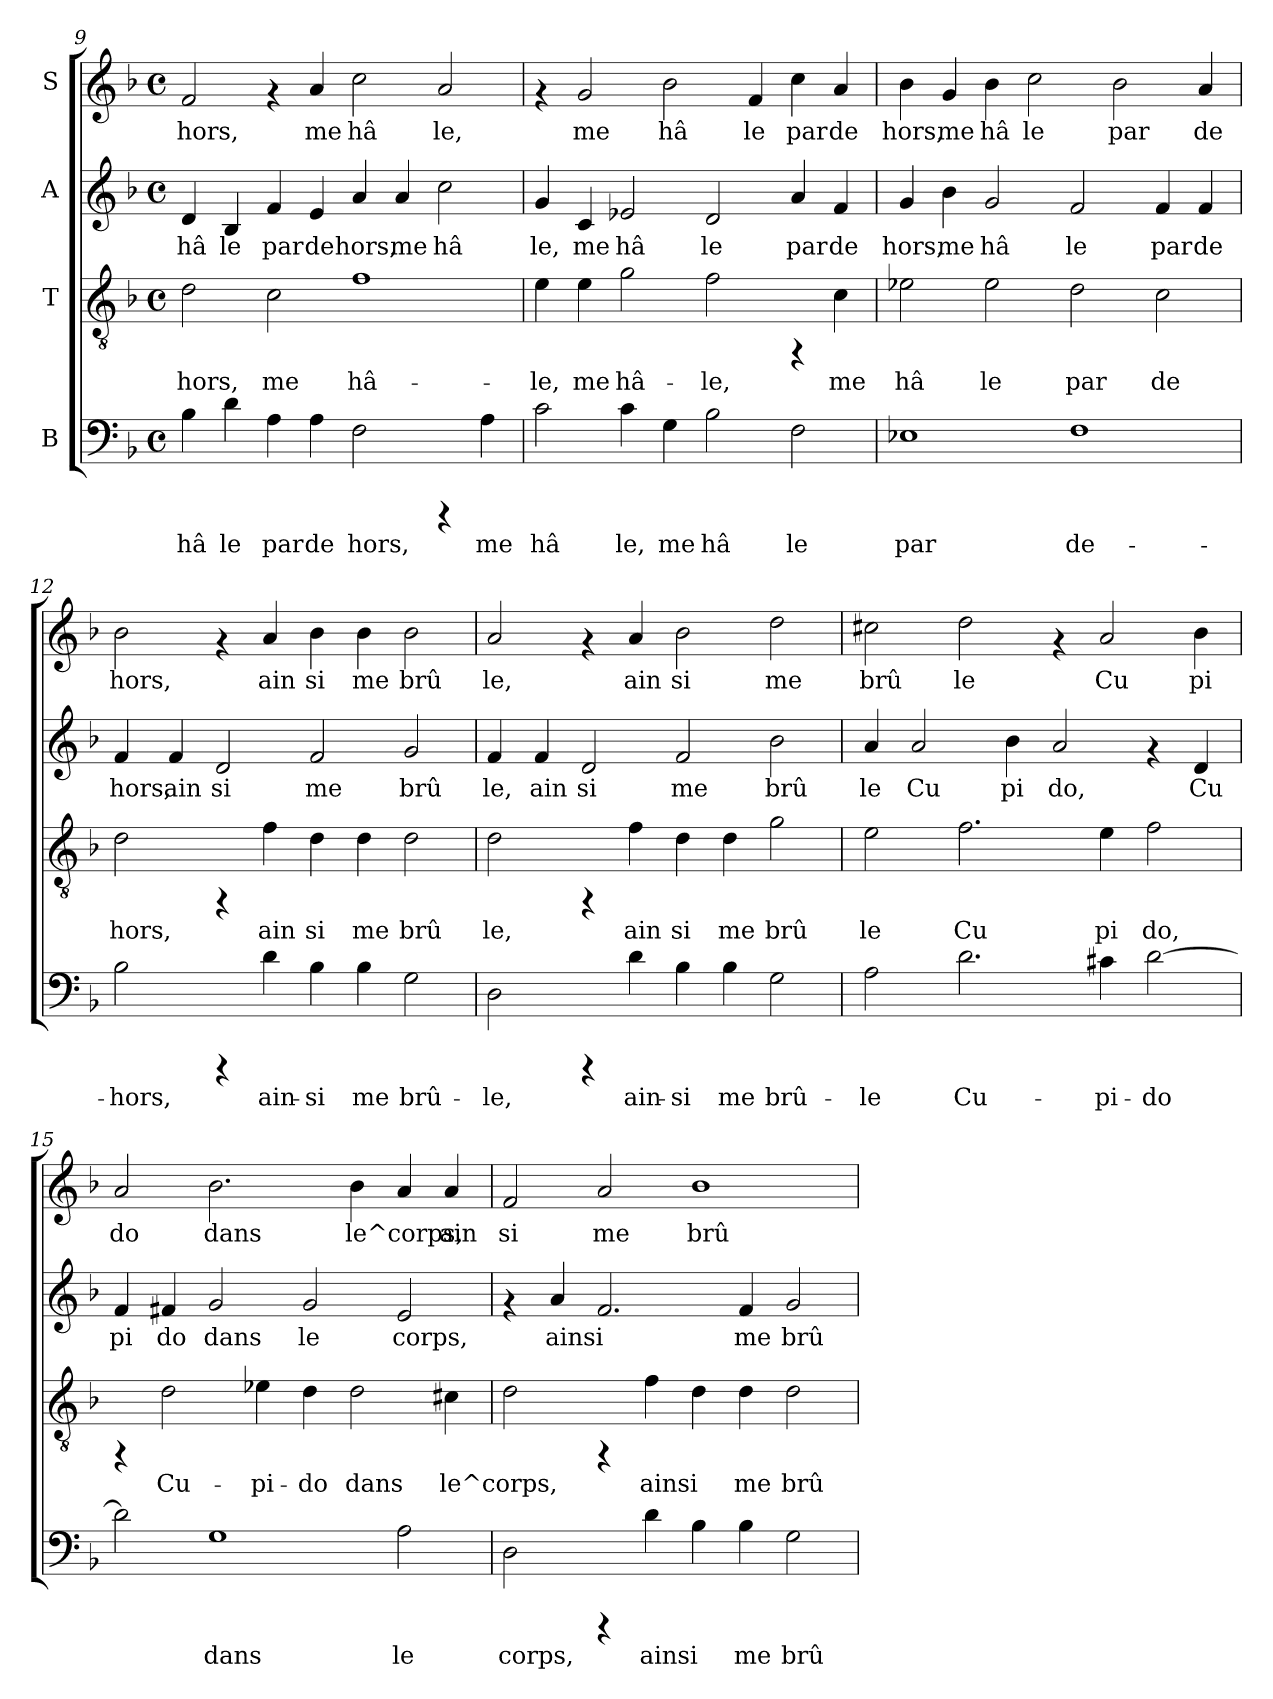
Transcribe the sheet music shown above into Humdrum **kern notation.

**kern	**text	**kern	**text	**kern	**text	**kern	**text
*part4	*part4	*part3	*part3	*part2	*part2	*part1	*part1
*staff4	*staff4	*staff3	*staff3	*staff2	*staff2	*staff1	*staff1
*I"B	*	*I"T	*	*I"A	*	*I"S	*
*clefF4	*	*clefGv2	*	*clefG2	*	*clefG2	*
*k[b-]	*	*k[b-]	*	*k[b-]	*	*k[b-]	*
*F:	*	*F:	*	*F:	*	*F:	*
*M4/4	*	*M4/4	*	*M4/4	*	*M4/4	*
*met(c)	*	*met(c)	*	*met(c)	*	*met(c)	*
=9	=9	=9	=9	=9	=9	=9	=9
!	!LO:LY:b:cj	!	!LO:LY:b:cj	!	!LO:LY:b:cj	!	!LO:LY:b:cj
4B-\	hâ	2d\	-hors,	4d/	hâ	2f/	hors,
!	!LO:LY:b:cj	!	!	!	!LO:LY:b:cj	!	!
4d\	le	.	.	4B-/	le	.	.
!	!LO:LY:b:cj	!	!LO:LY:b:cj	!	!LO:LY:b:cj	!	!
4A\	par	2c\	me	4f/	par	4rf	.
!	!LO:LY:b:cj	!	!	!	!LO:LY:b:cj	!	!LO:LY:b:cj
4A\	de	.	.	4e/	de	4a/	me
!	!LO:LY:b:cj	!	!LO:LY:b:cj	!	!LO:LY:b:cj	!	!LO:LY:b:cj
2F\	hors,	1f	hâ-	4a/	hors,	2cc\	hâ
!	!	!	!	!	!LO:LY:b:cj	!	!
.	.	.	.	4a/	me	.	.
!	!	!	!	!	!LO:LY:b:cj	!	!LO:LY:b:cj
4rCCC	.	.	.	2cc\	hâ	2a/	le,
!	!LO:LY:b:cj	!	!	!	!	!	!
4A\	me	.	.	.	.	.	.
=10	=10	=10	=10	=10	=10	=10	=10
!	!LO:LY:b:cj	!	!LO:LY:b:cj	!	!LO:LY:b:cj	!	!
2c\	hâ	4e\	-le,	4g/	le,	4rf	.
!	!	!	!LO:LY:b:cj	!	!LO:LY:b:cj	!	!LO:LY:b:cj
.	.	4e\	me	4c/	me	2g/	me
!	!LO:LY:b:cj	!	!LO:LY:b:cj	!	!LO:LY:b:cj	!	!
4c\	le,	2g\	hâ-	2e-X/	hâ	.	.
!	!LO:LY:b:cj	!	!	!	!	!	!LO:LY:b:cj
4G\	me	.	.	.	.	2b-\	hâ
!	!LO:LY:b:cj	!	!LO:LY:b:cj	!	!LO:LY:b:cj	!	!
2B-\	hâ	2f\	-le,	2d/	le	.	.
!	!	!	!	!	!	!	!LO:LY:b:cj
.	.	.	.	.	.	4f/	le
!	!LO:LY:b:cj	!	!	!	!LO:LY:b:cj	!	!LO:LY:b:cj
2F\	le	4rFF	.	4a/	par	4cc\	par
!	!	!	!LO:LY:b:cj	!	!LO:LY:b:cj	!	!LO:LY:b:cj
.	.	4c\	me	4f/	de	4a/	de
!!LO:PB:g=z
=11	=11	=11	=11	=11	=11	=11	=11
!	!LO:LY:b:cj	!	!LO:LY:b:cj	!	!LO:LY:b:cj	!	!LO:LY:b:cj
1E-X	par	2e-X\	hâ	4g/	hors,	4b-\	hors,
!	!	!	!	!	!LO:LY:b:cj	!	!LO:LY:b:cj
.	.	.	.	4b-\	me	4g/	me
!	!	!	!LO:LY:b:cj	!	!LO:LY:b:cj	!	!LO:LY:b:cj
.	.	2e-\	le	2g/	hâ	4b-\	hâ
!	!	!	!	!	!	!	!LO:LY:b:cj
.	.	.	.	.	.	2cc\	le
!	!LO:LY:b:cj	!	!LO:LY:b:cj	!	!LO:LY:b:cj	!	!
1F	de-	2d\	par	2f/	le	.	.
!	!	!	!	!	!	!	!LO:LY:b:cj
.	.	.	.	.	.	2b-\	par
!	!	!	!LO:LY:b:cj	!	!LO:LY:b:cj	!	!
.	.	2c\	de	4f/	par	.	.
!	!	!	!	!	!LO:LY:b:cj	!	!LO:LY:b:cj
.	.	.	.	4f/	de	4a/	de
=12	=12	=12	=12	=12	=12	=12	=12
!	!LO:LY:b:cj	!	!LO:LY:b:cj	!	!LO:LY:b:cj	!	!LO:LY:b:cj
2B-\	-hors,	2d\	hors,	4f/	hors,	2b-\	hors,
!	!	!	!	!	!LO:LY:b:cj	!	!
.	.	.	.	4f/	ain	.	.
!	!	!	!	!	!LO:LY:b:cj	!	!
4rCCC	.	4rFF	.	2d/	si	4rf	.
!	!LO:LY:b:cj	!	!LO:LY:b:cj	!	!	!	!LO:LY:b:cj
4d\	ain-	4f\	ain	.	.	4a/	ain
!	!LO:LY:b:cj	!	!LO:LY:b:cj	!	!LO:LY:b:cj	!	!LO:LY:b:cj
4B-\	-si	4d\	si	2f/	me	4b-\	si
!	!LO:LY:b:cj	!	!LO:LY:b:cj	!	!	!	!LO:LY:b:cj
4B-\	me	4d\	me	.	.	4b-\	me
!	!LO:LY:b:cj	!	!LO:LY:b:cj	!	!LO:LY:b:cj	!	!LO:LY:b:cj
2G\	brû-	2d\	brû	2g/	brû	2b-\	brû
=13	=13	=13	=13	=13	=13	=13	=13
!	!LO:LY:b:cj	!	!LO:LY:b:cj	!	!LO:LY:b:cj	!	!LO:LY:b:cj
2D\	-le,	2d\	le,	4f/	le,	2a/	le,
!	!	!	!	!	!LO:LY:b:cj	!	!
.	.	.	.	4f/	ain	.	.
!	!	!	!	!	!LO:LY:b:cj	!	!
4rCCC	.	4rFF	.	2d/	si	4rf	.
!	!LO:LY:b:cj	!	!LO:LY:b:cj	!	!	!	!LO:LY:b:cj
4d\	ain-	4f\	ain	.	.	4a/	ain
!	!LO:LY:b:cj	!	!LO:LY:b:cj	!	!LO:LY:b:cj	!	!LO:LY:b:cj
4B-\	-si	4d\	si	2f/	me	2b-\	si
!	!LO:LY:b:cj	!	!LO:LY:b:cj	!	!	!	!
4B-\	me	4d\	me	.	.	.	.
!	!LO:LY:b:cj	!	!LO:LY:b:cj	!	!LO:LY:b:cj	!	!LO:LY:b:cj
2G\	brû-	2g\	brû	2b-\	brû	2dd\	me
=14	=14	=14	=14	=14	=14	=14	=14
!	!LO:LY:b:cj	!	!LO:LY:b:cj	!	!LO:LY:b:cj	!	!LO:LY:b:cj
2A\	-le	2e\	le	4a/	le	2cc#X\	brû
!	!	!	!	!	!LO:LY:b:cj	!	!
.	.	.	.	2a/	Cu	.	.
!	!LO:LY:b:cj	!	!LO:LY:b:cj	!	!	!	!LO:LY:b:cj
2.d\	Cu-	2.f\	Cu	.	.	2dd\	le
!	!	!	!	!	!LO:LY:b:cj	!	!
.	.	.	.	4b-\	pi	.	.
!	!	!	!	!	!LO:LY:b:cj	!	!
.	.	.	.	2a/	do,	4rf	.
!	!LO:LY:b:cj	!	!LO:LY:b:cj	!	!	!	!LO:LY:b:cj
4c#X\	-pi-	4e\	pi	.	.	2a/	Cu
!	!LO:LY:b:cj	!	!LO:LY:b:cj	!	!	!	!
[<2d\	-do	2f\	do,	4rf	.	.	.
!	!	!	!	!	!LO:LY:b:cj	!	!LO:LY:b:cj
.	.	.	.	4d/	Cu	4b-\	pi
!!LO:LB:g=z
=15	=15	=15	=15	=15	=15	=15	=15
!	!LO:LY:b:cj	!	!	!	!LO:LY:b:cj	!	!LO:LY:b:cj
2d\]	.	4rFF	.	4f/	pi	2a/	do
!	!	!	!LO:LY:b:cj	!	!LO:LY:b:cj	!	!
.	.	2d\	Cu-	4f#X/	do	.	.
!	!LO:LY:b:cj	!	!	!	!LO:LY:b:cj	!	!LO:LY:b:cj
1G	dans	.	.	2g/	dans	2.b-\	dans
!	!	!	!LO:LY:b:cj	!	!	!	!
.	.	4e-X\	-pi-	.	.	.	.
!	!	!	!LO:LY:b:cj	!	!LO:LY:b:cj	!	!
.	.	4d\	-do	2g/	le	.	.
!	!	!	!LO:LY:b:cj	!	!	!	!LO:LY:b:cj
.	.	2d\	dans	.	.	4b-\	le^corps,
!	!LO:LY:b:cj	!	!	!	!LO:LY:b:cj	!	!LO:LY:b:cj
2A\	le	.	.	2e/	corps,	4a/	.
!	!	!	!LO:LY:b:cj	!	!	!	!LO:LY:b:cj
.	.	4c#\	le^corps,	.	.	4a/	ain
=16	=16	=16	=16	=16	=16	=16	=16
!	!LO:LY:b:cj	!	!LO:LY:b:cj	!	!	!	!LO:LY:b:cj
2D\	corps,	2d\	.	4rf	.	2f/	si
!	!	!	!	!	!LO:LY:b:cj	!	!
.	.	.	.	4a/	ainsi	.	.
!	!	!	!	!	!LO:LY:b:cj	!	!LO:LY:b:cj
4rCCC	.	4rFF	.	2.f/	.	2a/	me
!	!LO:LY:b:cj	!	!LO:LY:b:cj	!	!	!	!
4d\	ainsi	4f\	ainsi	.	.	.	.
!	!LO:LY:b:cj	!	!LO:LY:b:cj	!	!	!	!LO:LY:b:cj
4B-\	.	4d\	.	.	.	1b-	brû
!	!LO:LY:b:cj	!	!LO:LY:b:cj	!	!LO:LY:b:cj	!	!
4B-\	me	4d\	me	4f/	me	.	.
!	!LO:LY:b:cj	!	!LO:LY:b:cj	!	!LO:LY:b:cj	!	!
2G\	brû	2d\	brû-	2g/	brû	.	.
=	=	=	=	=	=	=	=
*-	*-	*-	*-	*-	*-	*-	*-
